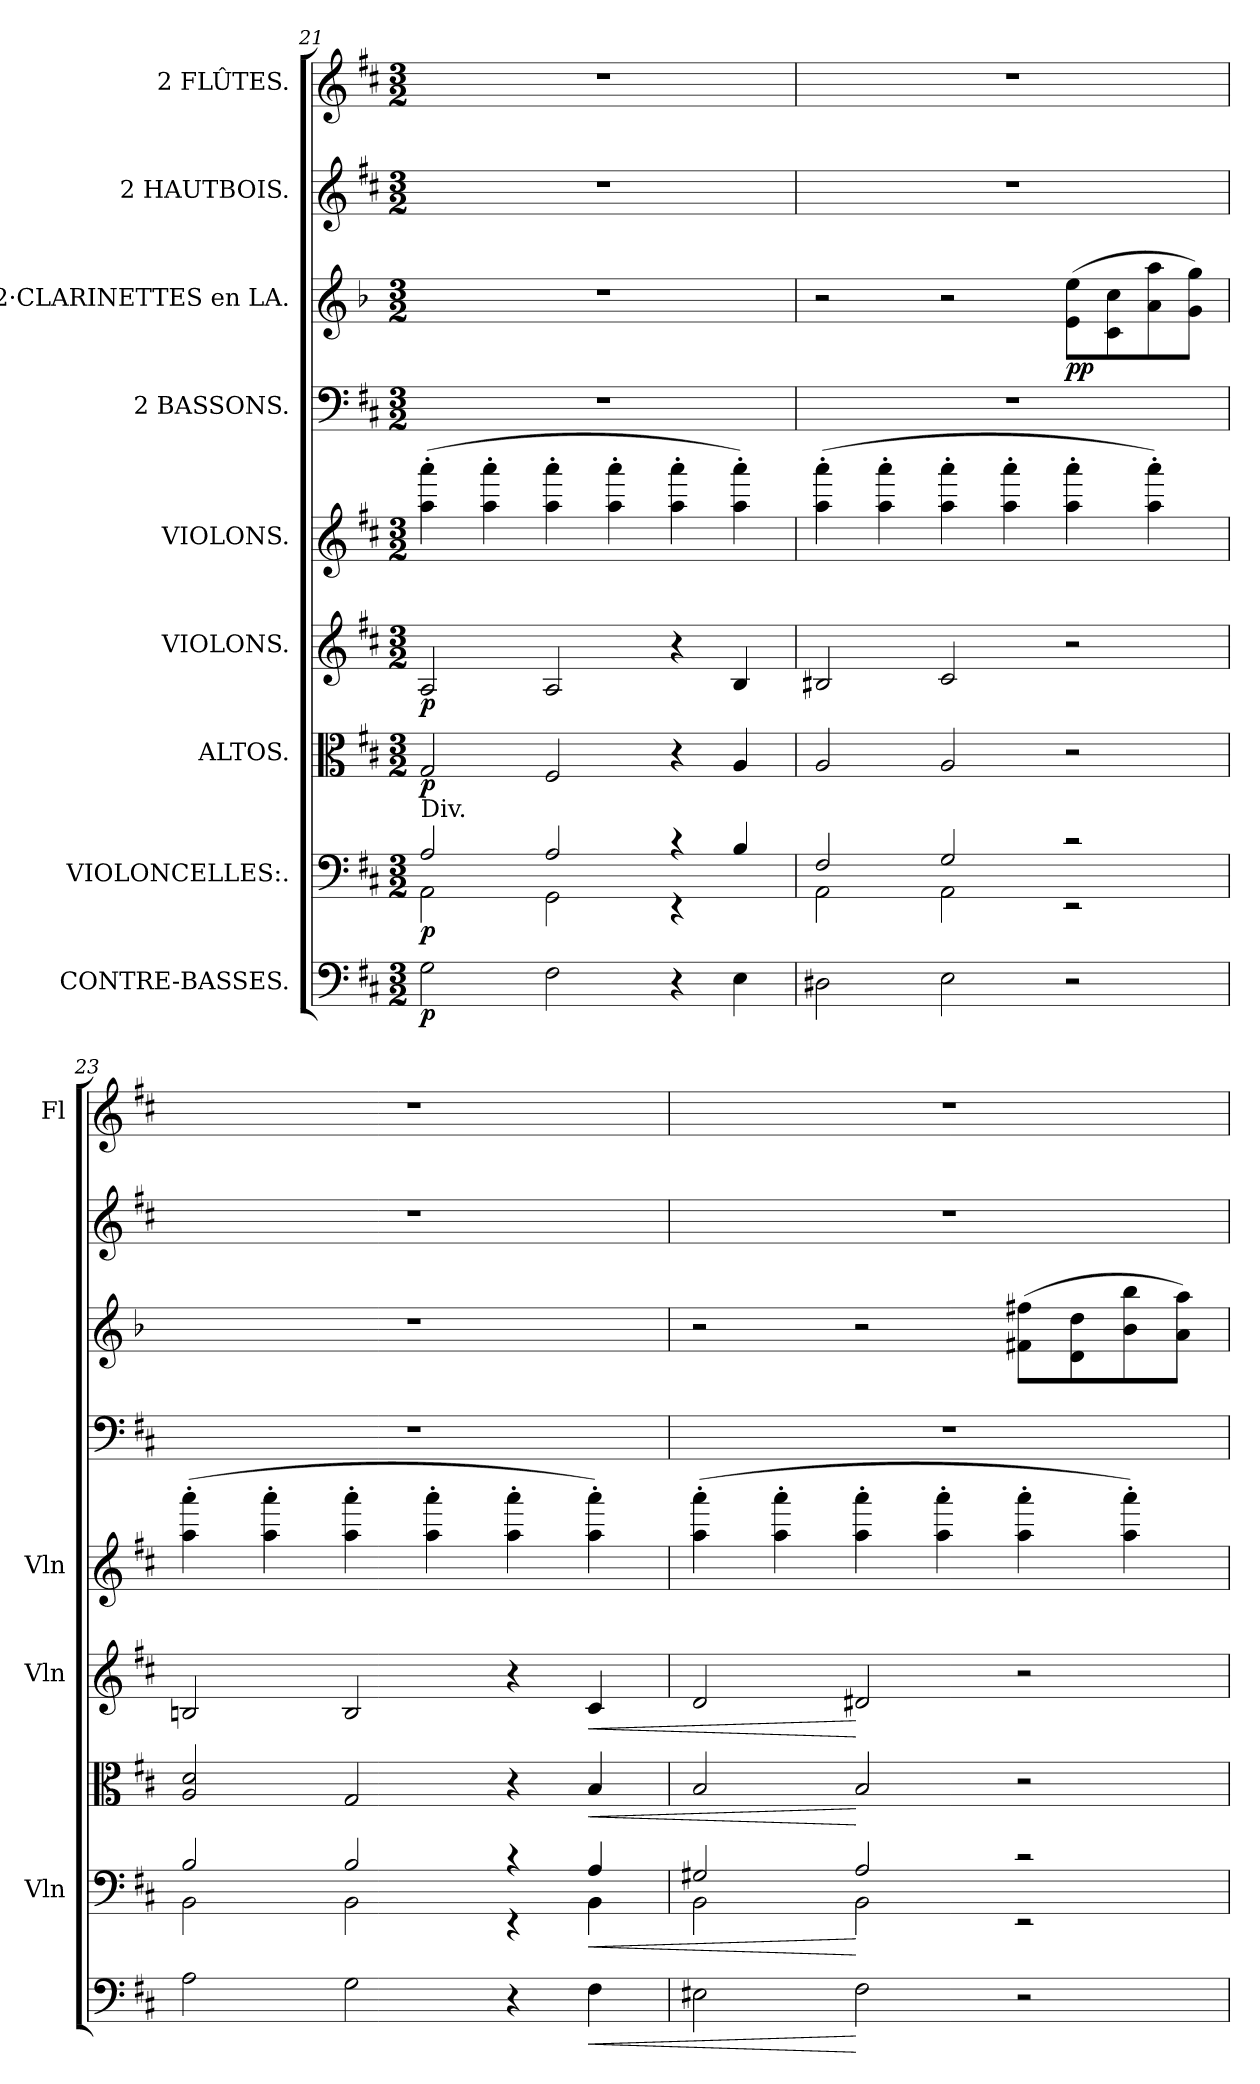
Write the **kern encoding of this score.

**kern	**dynam	**kern	**dynam	**kern	**dynam	**kern	**dynam	**kern	**kern	**kern	**dynam	**kern	**kern
*part9	*part9	*part8	*part8	*part7	*part7	*part6	*part6	*part5	*part4	*part3	*part3	*part2	*part1
*staff9	*staff9	*staff8	*staff8	*staff7	*staff7	*staff6	*staff6	*staff5	*staff4	*staff3	*staff3	*staff2	*staff1
*I"CONTRE-BASSES.	*	*I"VIOLONCELLES:.	*	*I"ALTOS.	*	*I"VIOLONS.	*	*I"VIOLONS.	*I"2 BASSONS.	*I"2·CLARINETTES en LA.	*	*I"2 HAUTBOIS.	*I"2 FLÛTES.
*	*	*I'Vln	*	*	*	*I'Vln	*	*I'Vln	*	*	*	*	*I'Fl
*clefF4	*	*clefF4	*	*clefC3	*	*clefG2	*	*clefG2	*clefF4	*clefG2	*	*clefG2	*clefG2
*	*	*	*	*	*	*	*	*	*	*ITrd2c3	*	*	*
*k[f#c#]	*	*k[f#c#]	*	*k[f#c#]	*	*k[f#c#]	*	*k[f#c#]	*k[f#c#]	*k[f#c#]	*	*k[f#c#]	*k[f#c#]
*D:	*	*D:	*	*D:	*	*D:	*	*D:	*D:	*D:	*	*D:	*D:
*M3/2	*	*M3/2	*	*M3/2	*	*M3/2	*	*M3/2	*M3/2	*M3/2	*	*M3/2	*M3/2
=21	=21	=21	=21	=21	=21	=21	=21	=21	=21	=21	=21	=21	=21
*	*	*^	*	*	*	*	*	*	*	*	*	*	*
!	!	!LO:TX:a:t=Div.	!	!	!	!	!	!	!	!	!	!	!	!
!	!LO:DY:b	!	!	!LO:DY:b	!	!LO:DY:b	!	!LO:DY:b	!	!	!LO:N:vis=1	!	!LO:N:vis=1	!LO:N:vis=1
2G\	p	2A/	2AA\	p	2G/	p	2A/	p	(>4aa\'> 4aaa\'>	1.r	1.r	.	1.r	1.r
.	.	.	.	.	.	.	.	.	4aa\'> 4aaa\'>	.	.	.	.	.
2F#\	.	2A/	2GG\	.	2F#/	.	2A/	.	4aa\'> 4aaa\'>	.	.	.	.	.
.	.	.	.	.	.	.	.	.	4aa\'> 4aaa\'>	.	.	.	.	.
4r	.	4rc	4rEE	.	4r	.	4r	.	4aa\'> 4aaa\'>	.	.	.	.	.
4E\	.	4B/	4ryy	.	4A/	.	4B/	.	4aa\'> 4aaa\'>)	.	.	.	.	.
!!LO:PB:g=z
=22	=22	=22	=22	=22	=22	=22	=22	=22	=22	=22	=22	=22	=22	=22
!	!	!	!	!	!	!	!	!	!	!LO:N:vis=1	!	!	!LO:N:vis=1	!LO:N:vis=1
2D#X\	.	2F#/	2AA\	.	2A/	.	2B#X/	.	(>4aa\'> 4aaa\'>	1.r	2r	.	1.r	1.r
.	.	.	.	.	.	.	.	.	4aa\'> 4aaa\'>	.	.	.	.	.
2E\	.	2G/	2AA\	.	2A/	.	2c#/	.	4aa\'> 4aaa\'>	.	2r	.	.	.
.	.	.	.	.	.	.	.	.	4aa\'> 4aaa\'>	.	.	.	.	.
!	!	!	!	!	!	!	!	!	!	!	!	!LO:DY:b	!	!
2r	.	2rc	2rEE	.	2r	.	2r	.	4aa\'> 4aaa\'>	.	(>8c#\ 8cc#\L	pp	.	.
.	.	.	.	.	.	.	.	.	.	.	8A\ 8a\	.	.	.
.	.	.	.	.	.	.	.	.	4aa\'> 4aaa\'>)	.	8f#\ 8ff#\	.	.	.
.	.	.	.	.	.	.	.	.	.	.	8e\ 8ee\J)	.	.	.
=23	=23	=23	=23	=23	=23	=23	=23	=23	=23	=23	=23	=23	=23	=23
!	!	!	!	!	!	!	!	!	!	!LO:N:vis=1	!LO:N:vis=1	!	!LO:N:vis=1	!LO:N:vis=1
2A\	.	2B/	2BB\	.	2A/ 2d/	.	2Bn/	.	(>4aa\'> 4aaa\'>	1.r	1.r	.	1.r	1.r
.	.	.	.	.	.	.	.	.	4aa\'> 4aaa\'>	.	.	.	.	.
2G\	.	2B/	2BB\	.	2G/	.	2B/	.	4aa\'> 4aaa\'>	.	.	.	.	.
.	.	.	.	.	.	.	.	.	4aa\'> 4aaa\'>	.	.	.	.	.
4r	.	4rc	4rEE	.	4r	.	4r	.	4aa\'> 4aaa\'>	.	.	.	.	.
!	!LO:HP:b	!	!	!LO:HP:b	!	!LO:HP:b	!	!LO:HP:b	!	!	!	!	!	!
4F#\	<	4A/	4BB\	<	4B/	<	4c#/	<	4aa\'> 4aaa\'>)	.	.	.	.	.
=24	=24	=24	=24	=24	=24	=24	=24	=24	=24	=24	=24	=24	=24	=24
!	!	!	!	!	!	!	!	!	!	!LO:N:vis=1	!	!	!LO:N:vis=1	!LO:N:vis=1
2E#X\	.	2G#X/	2BB\	.	2B/	.	2d/	.	(>4aa\'> 4aaa\'>	1.r	2r	.	1.r	1.r
.	.	.	.	.	.	.	.	.	4aa\'> 4aaa\'>	.	.	.	.	.
2F#\	[	2A/	2BB\	[	2B/	[	2d#X/	[	4aa\'> 4aaa\'>	.	2r	.	.	.
.	.	.	.	.	.	.	.	.	4aa\'> 4aaa\'>	.	.	.	.	.
2r	.	2rc	2rEE	.	2r	.	2r	.	4aa\'> 4aaa\'>	.	(>8d#X\ 8dd#X\L	.	.	.
.	.	.	.	.	.	.	.	.	.	.	8B\ 8b\	.	.	.
.	.	.	.	.	.	.	.	.	4aa\'> 4aaa\'>)	.	8g\ 8gg\	.	.	.
.	.	.	.	.	.	.	.	.	.	.	8f#\ 8ff#\J)	.	.	.
*	*	*v	*v	*	*	*	*	*	*	*	*	*	*	*
=	=	=	=	=	=	=	=	=	=	=	=	=	=
*-	*-	*-	*-	*-	*-	*-	*-	*-	*-	*-	*-	*-	*-
